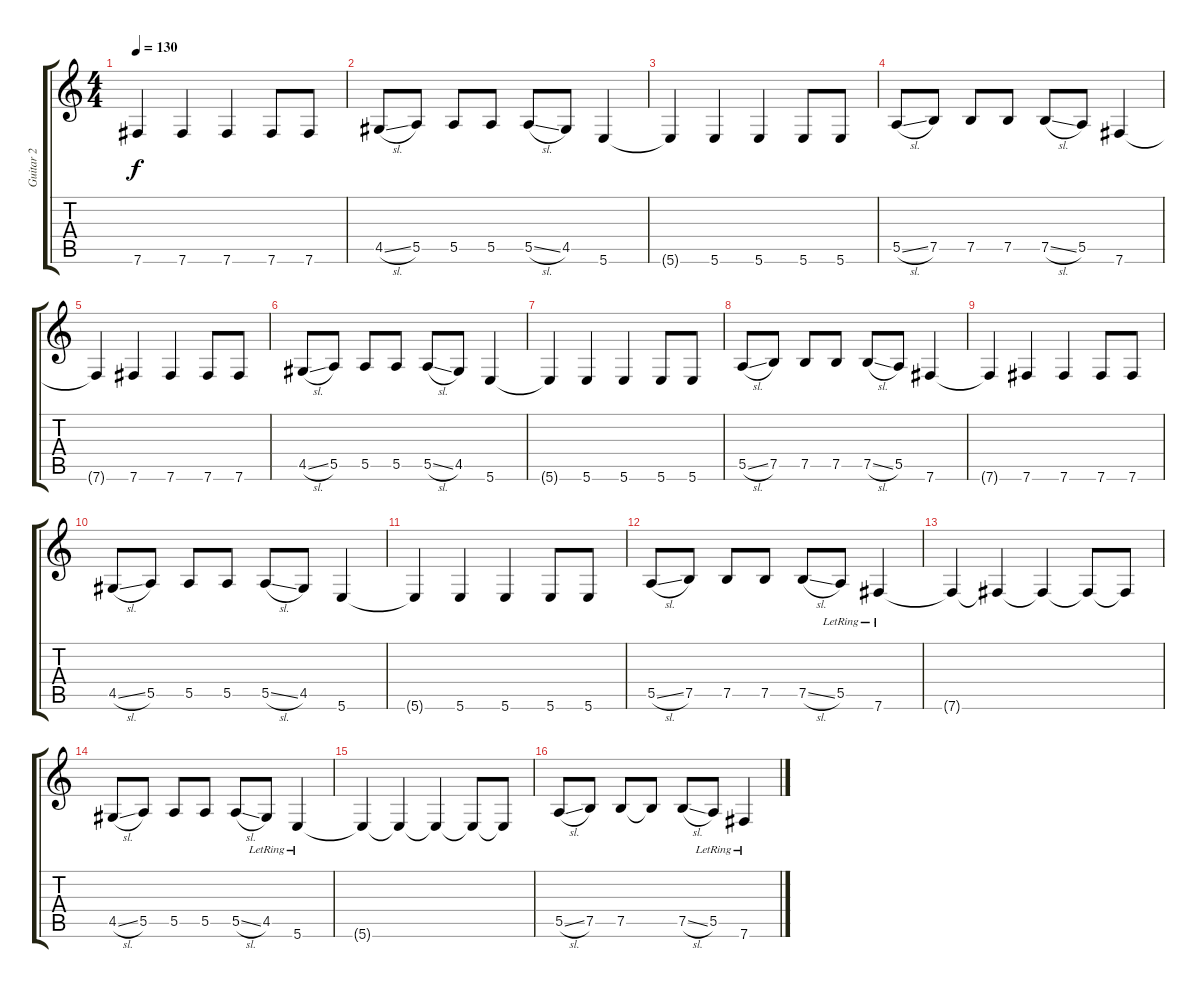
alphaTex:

\track ("Guitar 2" "Guitar 2") {instrument distortionguitar}
\staff {score tabs}
\tuning (B3 Gb3 D3 A2 E2 B1) {hide}
\ts (4 4)
\tempo 130
\clef g2
\ks c
7.6{t}.4{dy f} 7.6.4 7.6.4 7.6.8 7.6.8 |
4.5{sl}.8 5.5.8 5.5.8 5.5.8 5.5{sl}.8 4.5.8 5.6.4 |
5.6{t}.4 5.6.4 5.6.4 5.6.8 5.6.8 |
5.5{sl}.8 7.5.8 7.5.8 7.5.8 7.5{sl}.8 5.5.8 7.6.4 |
7.6{t}.4 7.6.4 7.6.4 7.6.8 7.6.8 |
4.5{sl}.8 5.5.8 5.5.8 5.5.8 5.5{sl}.8 4.5.8 5.6.4 |
5.6{t}.4 5.6.4 5.6.4 5.6.8 5.6.8 |
5.5{sl}.8 7.5.8 7.5.8 7.5.8 7.5{sl}.8 5.5.8 7.6.4 |
7.6{t}.4 7.6.4 7.6.4 7.6.8 7.6.8 |
4.5{sl}.8 5.5.8 5.5.8 5.5.8 5.5{sl}.8 4.5.8 5.6.4 |
5.6{t}.4 5.6.4 5.6.4 5.6.8 5.6.8 |
5.5{sl}.8 7.5.8 7.5.8 7.5.8 7.5{sl}.8 5.5{lr}.8 7.6{lr}.4 |
7.6{t}.4 7.6{t}.4 7.6{t}.4 7.6{t}.8 7.6{t}.8 |
4.5{sl}.8 5.5.8 5.5.8 5.5.8 5.5{sl}.8 4.5{lr}.8 5.6{lr}.4 |
5.6{t}.4 5.6{t}.4 5.6{t}.4 5.6{t}.8 5.6{t}.8 |
5.5{sl}.8{balance 8} 7.5.8 7.5.8 7.5{t}.8 7.5{sl}.8 5.5{lr}.8 7.6{lr}.4
